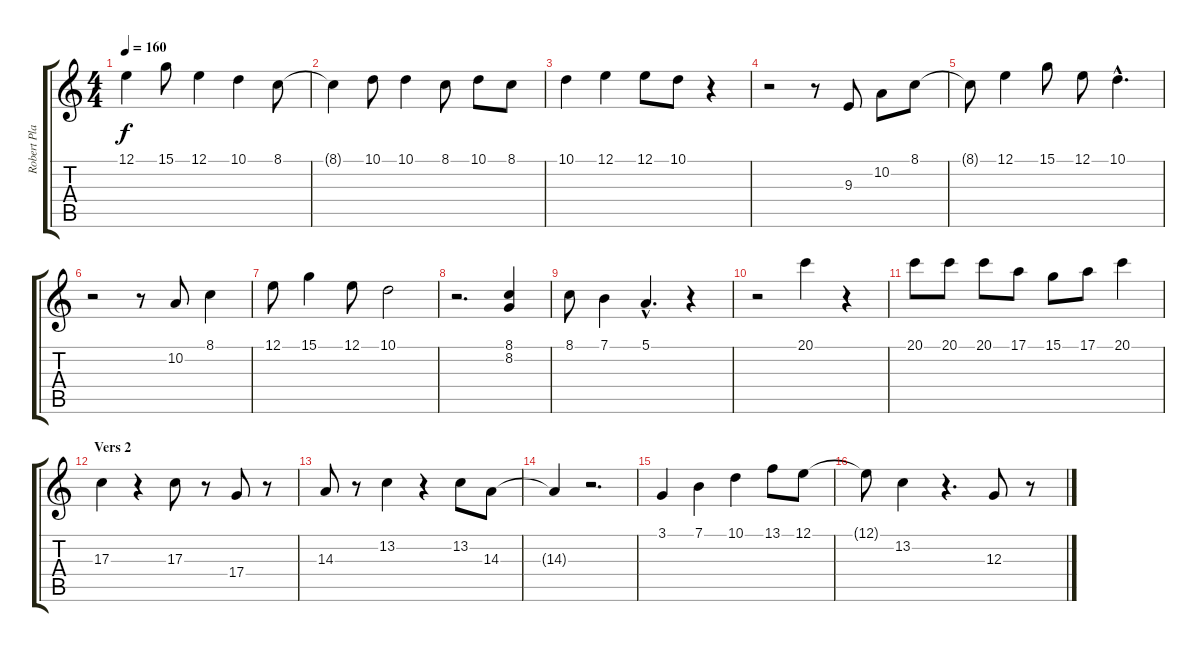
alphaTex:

\track ("Robert Plant" "Robert Pla") {instrument reedorgan}
\staff {score tabs}
\tuning (E4 B3 G3 D3 A2 E2) {hide}
\ts (4 4)
\tempo 160
\clef g2
\ks c
12.1.4{dy f} 15.1.8 12.1.4 10.1.4 8.1.8 |
8.1{t}.4 10.1.8 10.1.4 8.1.8 10.1.8 8.1.8 |
10.1.4 12.1.4 12.1.8 10.1.8 r.4 |
r.2 r.8 9.3.8 10.2.8 8.1.8 |
8.1{t}.8 12.1.4 15.1.8 12.1.8 10.1{hac}.4{d} |
r.2 r.8 10.2.8 8.1.4 |
12.1.8 15.1.4 12.1.8 10.1.2 |
r.2{d} (8.1 8.2).4 |
8.1.8 7.1.4 5.1{hac}.4{d} r.4 |
r.2 20.1.4 r.4 |
20.1.8 20.1.8 20.1.8 17.1.8 15.1.8 17.1.8 20.1.4 |
\section ("" "Vers 2")
17.3.4 r.4 17.3.8 r.8 17.4.8 r.8 |
14.3.8 r.8 13.2.4 r.4 13.2.8 14.3.8 |
14.3{t}.4 r.2{d} |
3.1.4 7.1.4 10.1.4 13.1.8 12.1.8 |
12.1{t}.8 13.2.4 r.4{d} 12.3.8 r.8
